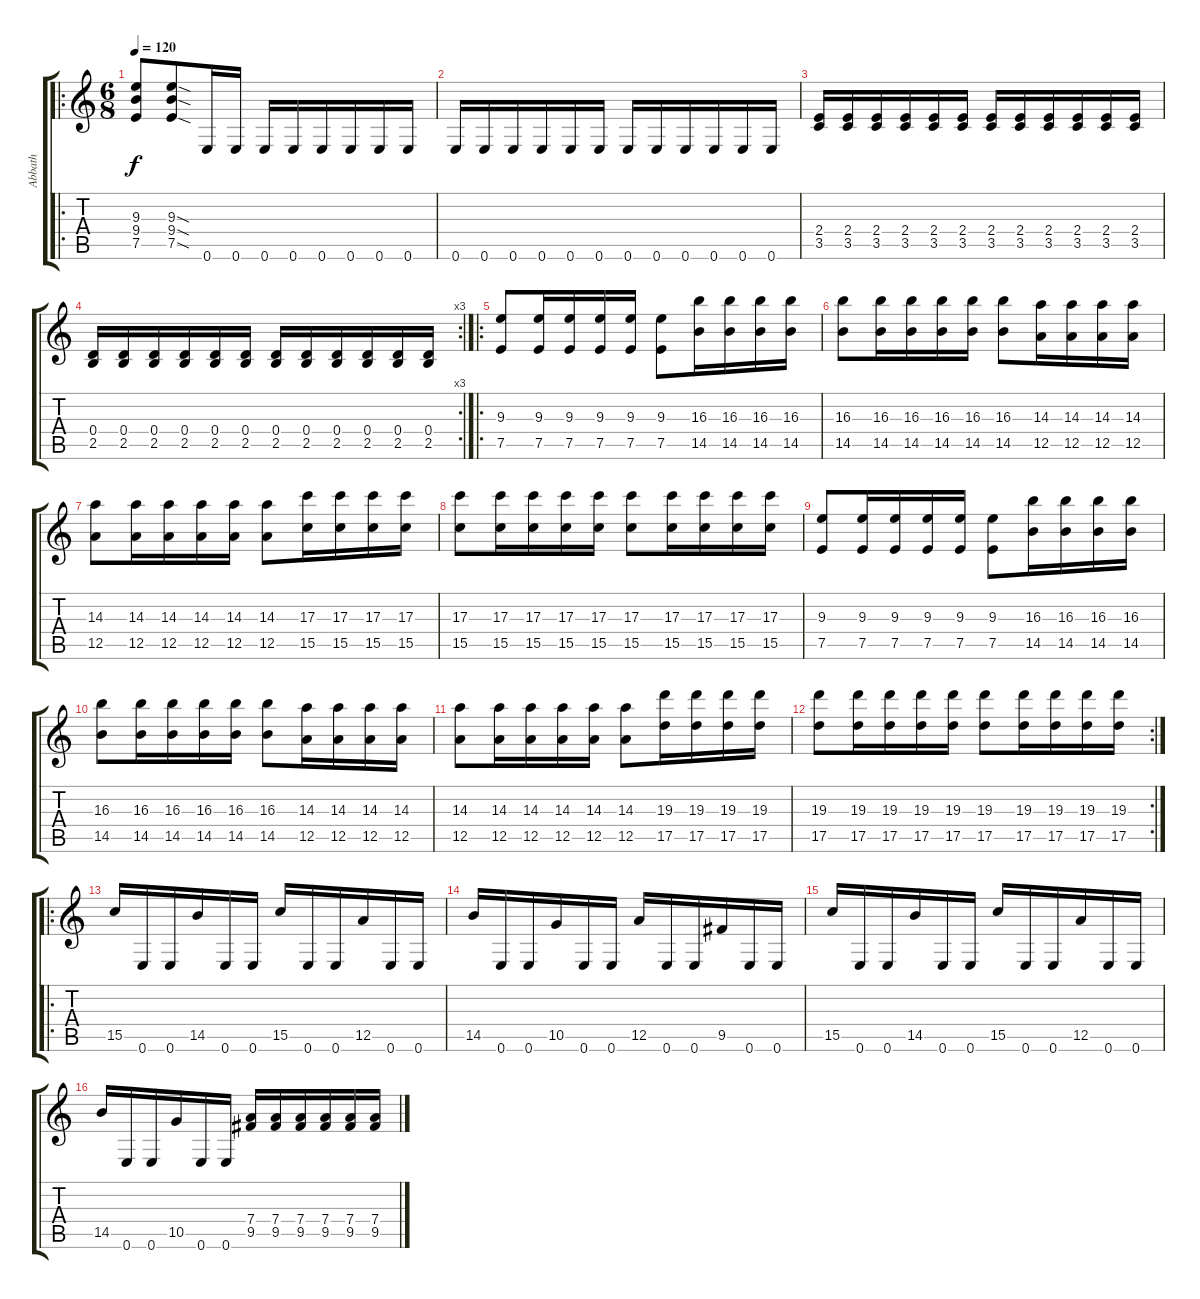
\track ("Abbath" "Abbath") {instrument distortionguitar}
\staff {score tabs}
\tuning (E4 B3 G3 D3 A2 E2) {hide}
\ro
\ts (6 8)
\tempo 120
\clef g2
\ks c
(9.3 9.4 7.5).8{dy f} (9.3{sod} 9.4{sod} 7.5{sod}).8 0.6.16 0.6.16 0.6.16 0.6.16 0.6.16 0.6.16 0.6.16 0.6.16 |
0.6.16 0.6.16 0.6.16 0.6.16 0.6.16 0.6.16 0.6.16 0.6.16 0.6.16 0.6.16 0.6.16 0.6.16 |
(2.4 3.5).16 (2.4 3.5).16 (2.4 3.5).16 (2.4 3.5).16 (2.4 3.5).16 (2.4 3.5).16 (2.4 3.5).16 (2.4 3.5).16 (2.4 3.5).16 (2.4 3.5).16 (2.4 3.5).16 (2.4 3.5).16 |
\rc 3
(0.4 2.5).16 (0.4 2.5).16 (0.4 2.5).16 (0.4 2.5).16 (0.4 2.5).16 (0.4 2.5).16 (0.4 2.5).16 (0.4 2.5).16 (0.4 2.5).16 (0.4 2.5).16 (0.4 2.5).16 (0.4 2.5).16 |
\ro
(9.3 7.5).8 (9.3 7.5).16 (9.3 7.5).16 (9.3 7.5).16 (9.3 7.5).16 (9.3 7.5).8 (16.3 14.5).16 (16.3 14.5).16 (16.3 14.5).16 (16.3 14.5).16 |
(16.3 14.5).8 (16.3 14.5).16 (16.3 14.5).16 (16.3 14.5).16 (16.3 14.5).16 (16.3 14.5).8 (14.3 12.5).16 (14.3 12.5).16 (14.3 12.5).16 (14.3 12.5).16 |
(14.3 12.5).8 (14.3 12.5).16 (14.3 12.5).16 (14.3 12.5).16 (14.3 12.5).16 (14.3 12.5).8 (17.3 15.5).16 (17.3 15.5).16 (17.3 15.5).16 (17.3 15.5).16 |
(17.3 15.5).8 (17.3 15.5).16 (17.3 15.5).16 (17.3 15.5).16 (17.3 15.5).16 (17.3 15.5).8 (17.3 15.5).16 (17.3 15.5).16 (17.3 15.5).16 (17.3 15.5).16 |
(9.3 7.5).8 (9.3 7.5).16 (9.3 7.5).16 (9.3 7.5).16 (9.3 7.5).16 (9.3 7.5).8 (16.3 14.5).16 (16.3 14.5).16 (16.3 14.5).16 (16.3 14.5).16 |
(16.3 14.5).8 (16.3 14.5).16 (16.3 14.5).16 (16.3 14.5).16 (16.3 14.5).16 (16.3 14.5).8 (14.3 12.5).16 (14.3 12.5).16 (14.3 12.5).16 (14.3 12.5).16 |
(14.3 12.5).8 (14.3 12.5).16 (14.3 12.5).16 (14.3 12.5).16 (14.3 12.5).16 (14.3 12.5).8 (19.3 17.5).16 (19.3 17.5).16 (19.3 17.5).16 (19.3 17.5).16 |
\rc 2
(19.3 17.5).8 (19.3 17.5).16 (19.3 17.5).16 (19.3 17.5).16 (19.3 17.5).16 (19.3 17.5).8 (19.3 17.5).16 (19.3 17.5).16 (19.3 17.5).16 (19.3 17.5).16 |
\ro
15.5.16 0.6.16 0.6.16 14.5.16 0.6.16 0.6.16 15.5.16 0.6.16 0.6.16 12.5.16 0.6.16 0.6.16 |
14.5.16 0.6.16 0.6.16 10.5.16 0.6.16 0.6.16 12.5.16 0.6.16 0.6.16 9.5.16 0.6.16 0.6.16 |
15.5.16 0.6.16 0.6.16 14.5.16 0.6.16 0.6.16 15.5.16 0.6.16 0.6.16 12.5.16 0.6.16 0.6.16 |
14.5.16 0.6.16 0.6.16 10.5.16 0.6.16 0.6.16 (7.4 9.5).16 (7.4 9.5).16 (7.4 9.5).16 (7.4 9.5).16 (7.4 9.5).16 (7.4 9.5).16
